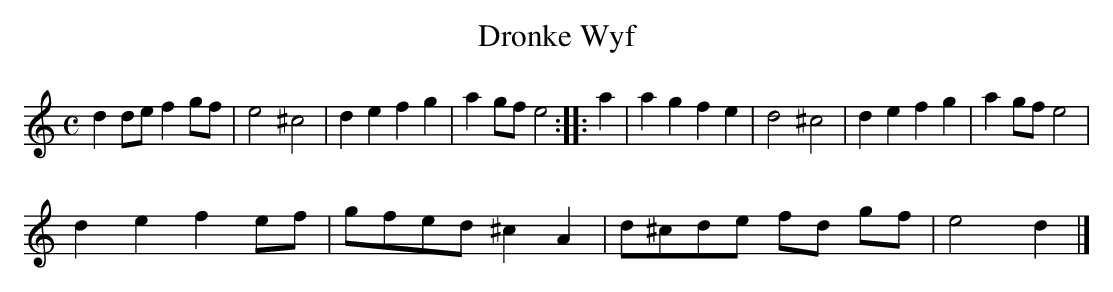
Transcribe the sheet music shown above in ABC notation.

X:1
T:Dronke Wyf
M:C
K:Ddor
d2def2gf|e4^c4|d2e2f2g2|a2gfe4:||:a2|a2g2f2e2|d4^c4|d2e2f2g2|a2gfe4|
d2e2f2ef|gfed^c2A2|d^cde fd gf|e4d2|]
